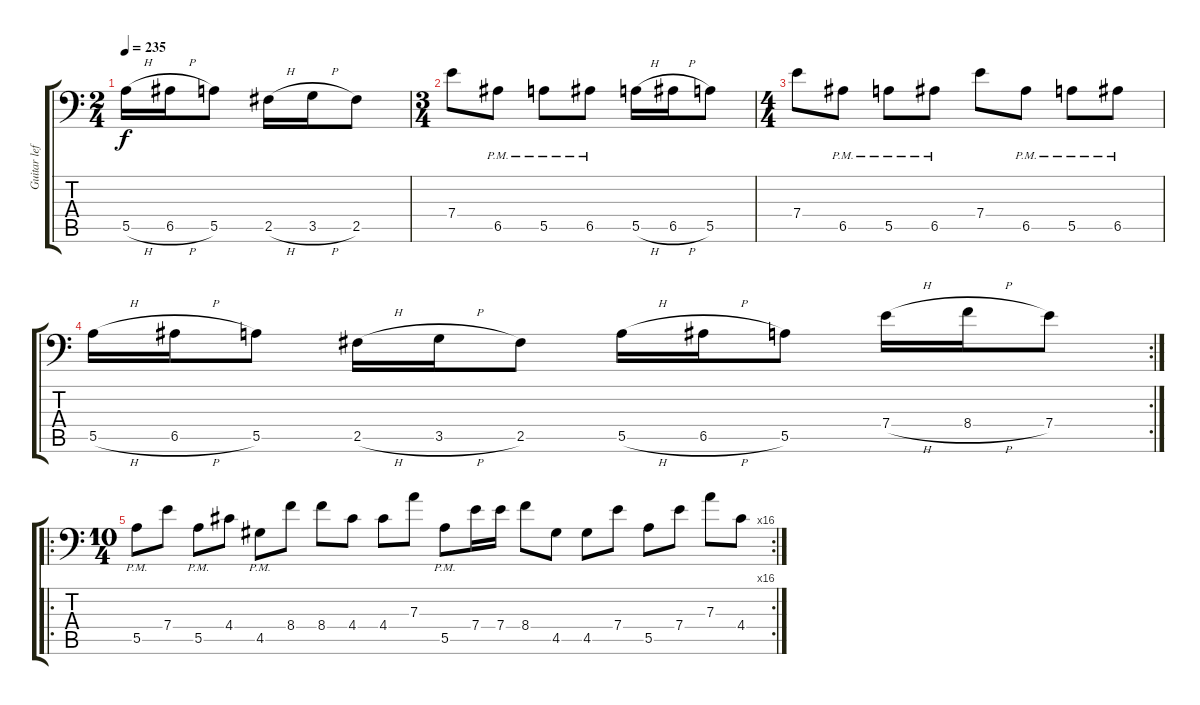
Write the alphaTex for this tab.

\track ("Guitar left channel" "Guitar lef") {instrument distortionguitar}
\staff {score tabs}
\tuning (B3 Gb3 D3 A2 E2 A1) {hide}
\ts (2 4)
\tempo 235
\clef f4
\ks c
5.5{h}.16{dy f} 6.5{h}.16 5.5.8 2.5{h}.16 3.5{h}.16 2.5.8 |
\ts (3 4)
7.4.8 6.5{pm}.8 5.5{pm}.8 6.5{pm}.8 5.5{h}.16 6.5{h}.16 5.5.8 |
\ts (4 4)
7.4.8 6.5{pm}.8 5.5{pm}.8 6.5{pm}.8 7.4.8 6.5{pm}.8 5.5{pm}.8 6.5{pm}.8 |
\rc 2
5.5{h}.16 6.5{h}.16 5.5.8 2.5{h}.16 3.5{h}.16 2.5.8 5.5{h}.16 6.5{h}.16 5.5.8 7.4{h}.16 8.4{h}.16 7.4.8 |
\ro
\rc 16
\ts (10 4)
5.5{pm}.8 7.4.8 5.5{pm}.8 4.4.8 4.5{pm}.8 8.4.8 8.4.8 4.4.8 4.4.8 7.3.8 5.5{pm}.8 7.4.16 7.4.16 8.4.8 4.5.8 4.5.8 7.4.8 5.5.8 7.4.8 7.3.8 4.4.8
